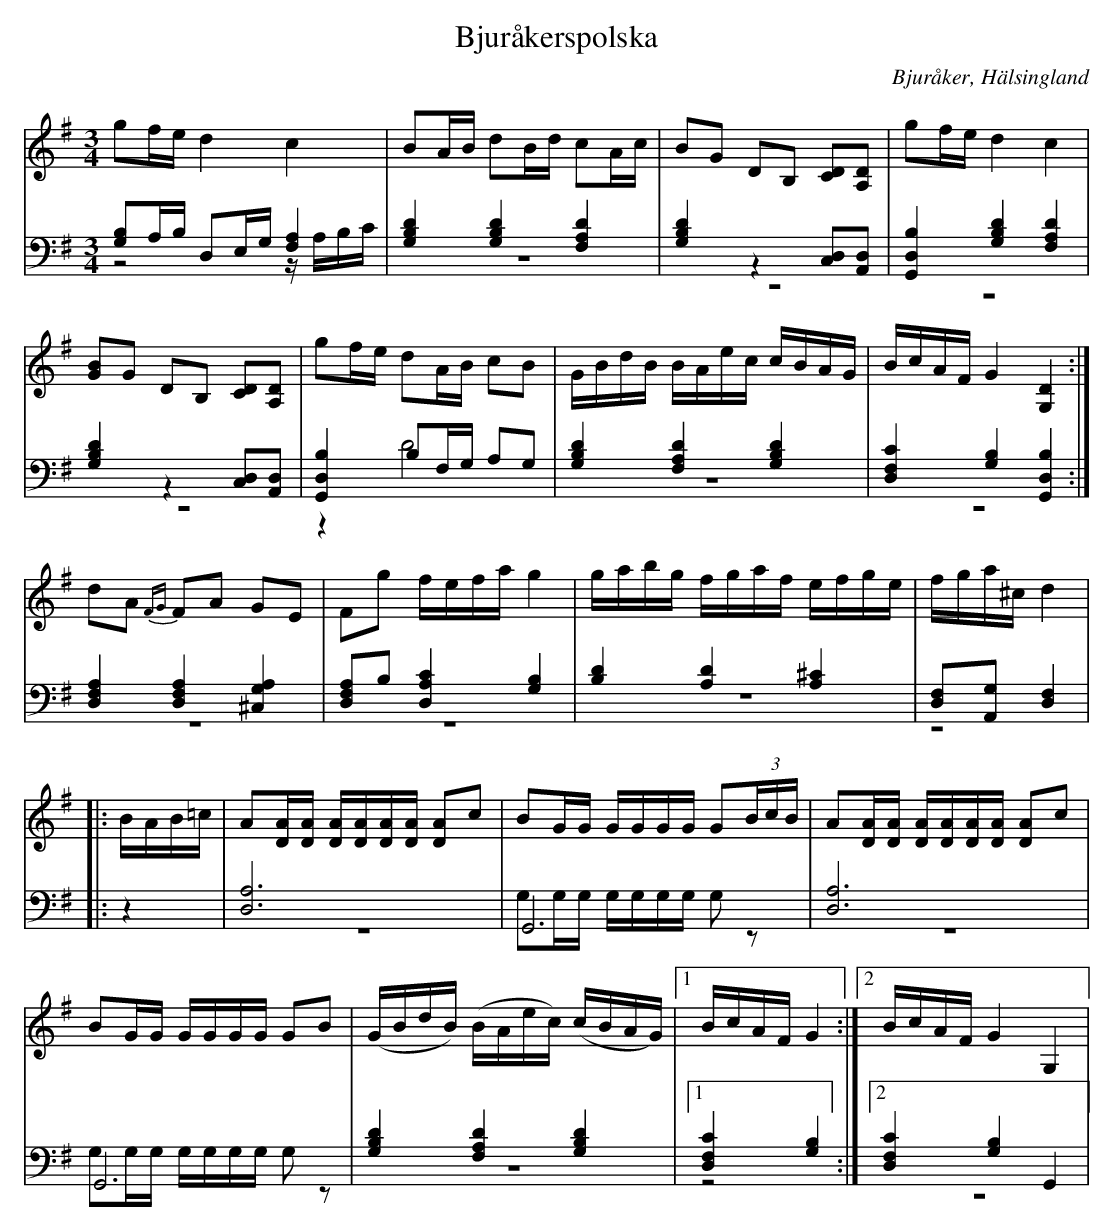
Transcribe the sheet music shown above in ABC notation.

X:1
T: Bjuråkerspolska
O: Bjuråker, Hälsingland
M: 3/4
L: 1/8
K: G
V:1
V:2
V:3 merge
V:1
gf/e/ d2 c2|BA/B/ dB/d/ cA/c/| BG DB, [CD][A,D]|gf/e/ d2 c2|
[GB]G DB, [CD][A,D] |gf/e/ dA/B/ cB|G/B/d/B/ B/A/e/c/ c/B/A/G/|B/c/A/F/ G2 [G,2D2]:|
dA {FG}FA GE|Fg f/e/f/a/ g2|g/a/b/g/ f/g/a/f/ e/f/g/e/ |f/g/a/^c/ d2 |
|:B/A/B/=c/|A[D/A/][D/A/] [D/A/][D/A/][D/A/][D/A/] [DA]c|BG/G/ G/G/G/G/ G(3B/c/B/|A[D/A/][D/A/] [D/A/][D/A/][D/A/][D/A/] [DA]c|
BG/G/ G/G/G/G/ GB|(G/B/d/B/) (B/A/e/c/) (c/B/A/G/)|1 B/c/A/F/ G2:|2 B/c/A/F/ G2 G,2|
V:2 clef=bass
[G,B,]A,/B,/ D,E,/G,/ [F,2A,2]|[G,2B,2D2] [G,2B,2D2] [F,2A,2 D2]|[G,2B,2D2] z2 [C,D,][A,,D,]|[G,,2D,2B,2] [G,2B,2D2] [F,2A,2 D2]|
[G,2B,2D2] z2 [C,D,][A,,D,]|[G,,2D,2B,2] B,F,/G,/ A,G,|[G,2B,2D2] [F,2A,2 D2] [G,2B,2D2]|[D,2F,2C2] [G,2B,2][G,,2D,2B,2]:|
[D,2F,2A,2] [D,2F,2A,2] [^C,2G,2A,2]|[D,F,A,]B, [D,2A,2C2] [G,2B,2]|[B,2D2] [A,2D2] [A,2^C2]|[D,F,][A,,G,] [D,2F,2]|
|:z2|[D,6A,6]|G,,6|[D,6A,6]|
G,,6|[G,2B,2D2] [F,2A,2 D2] [G,2B,2D2]|1 [D,2F,2C2] [G,2B,2] :|2 [D,2F,2C2] [G,2B,2] G,,2|
V:3  clef=bass
z4 z/A,/B,/C/|z6|z6|z6|
z6 |z2 D4|z6|z6:|
z6|z6|z6|z4|
|:z2|z6|G,G,/G,/ G,/G,/G,/G,/ G,z|z6 |
G,G,/G,/ G,/G,/G,/G,/ G,z|z6|1 z4:|2 z6|
